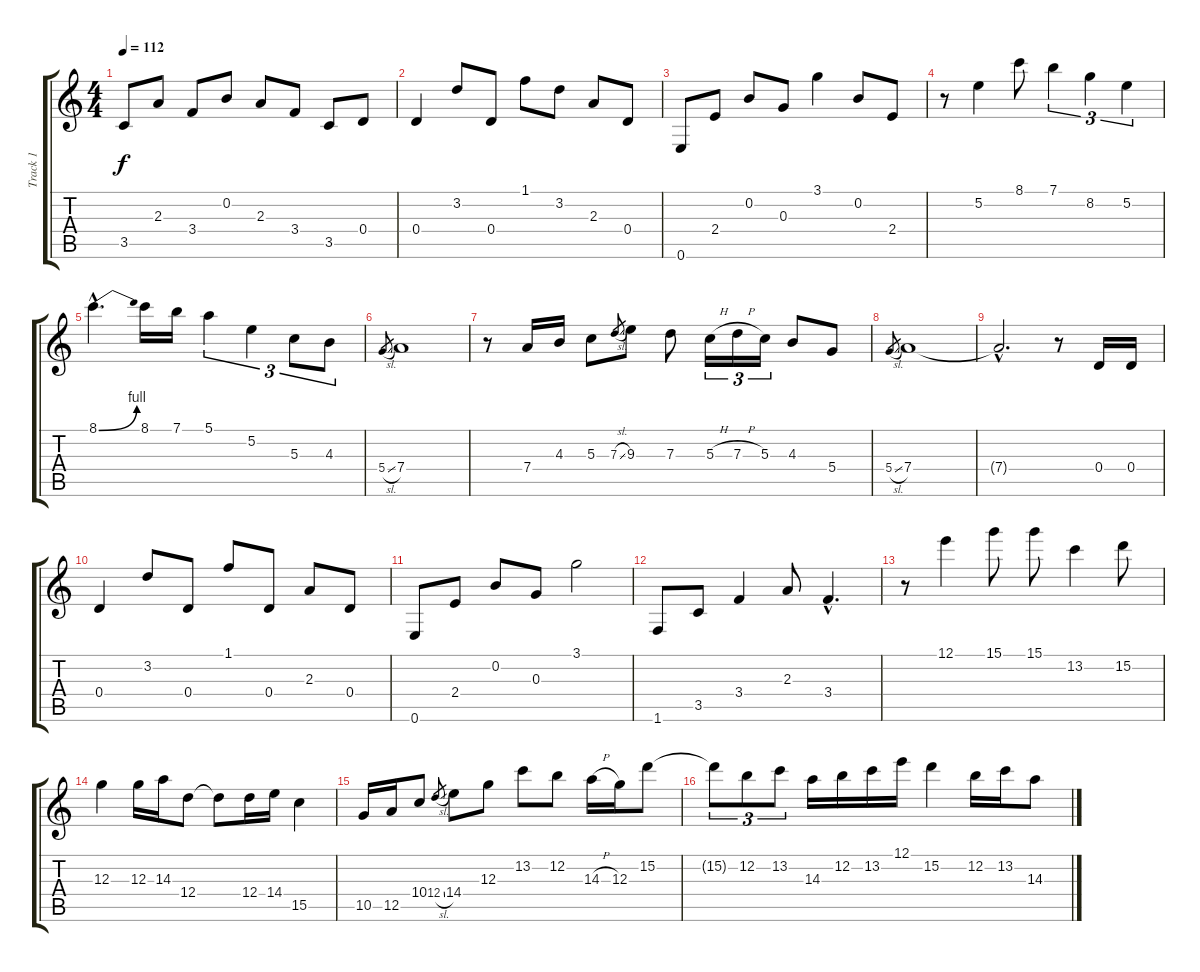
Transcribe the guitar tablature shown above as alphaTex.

\track ("Track 1" "Track 1") {instrument acousticguitarsteel}
\staff {score tabs}
\tuning (E4 B3 G3 D3 A2 E2) {hide}
\ts (4 4)
\tempo 112
\clef g2
\ks c
3.5.8{dy f} 2.3.8 3.4.8 0.2.8 2.3.8 3.4.8 3.5.8 0.4.8 |
0.4.4 3.2.8 0.4.8 1.1.8 3.2.8 2.3.8 0.4.8 |
0.6.8 2.4.8 0.2.8 0.3.8 3.1.4 0.2.8 2.4.8 |
r.8 5.2.4 8.1.8 7.1.4{tu (3 2)} 8.2.4{tu (3 2)} 5.2.4{tu (3 2)} |
8.1{be (bend 0 0 60 4) hac}.4{d} 8.1.16 7.1.16 5.1.4{tu (3 2)} 5.2.4{tu (3 2)} 5.3.8{tu (3 2)} 4.3.8{tu (3 2)} |
5.4{sl}.8{gr} 7.4.1 |
r.8 7.4.16 4.3.16 5.3.8 7.3{sl}.8{gr} 9.3.8 7.3.8 5.3{h}.16{tu (3 2)} 7.3{h}.16{tu (3 2)} 5.3.16{tu (3 2)} 4.3.8 5.4.8 |
5.4{sl}.8{gr} 7.4.1 |
7.4{hac t}.2{d} r.8 0.4.16 0.4.16 |
0.4.4 3.2.8 0.4.8 1.1.8 0.4.8 2.3.8 0.4.8 |
0.6.8 2.4.8 0.2.8 0.3.8 3.1.2 |
1.6.8 3.5.8 3.4.4 2.3.8 3.4{hac}.4{d} |
r.8 12.1.4 15.1.8 15.1.8 13.2.4 15.2.8 |
12.3.4 12.3.16 14.3.16 12.4.8 12.4{t}.8 12.4.16 14.4.16 15.5.4 |
10.5.16 12.5.16 10.4.8 12.4{sl}.8{gr} 14.4.8 12.3.8 13.2.8 12.2.8 14.3{h}.16 12.3.16 15.2.8 |
15.2{t}.8{tu (3 2)} 12.2.8{tu (3 2)} 13.2.8{tu (3 2)} 14.3.16 12.2.16 13.2.16 12.1.16 15.2.4 12.2.16 13.2.16 14.3.8
